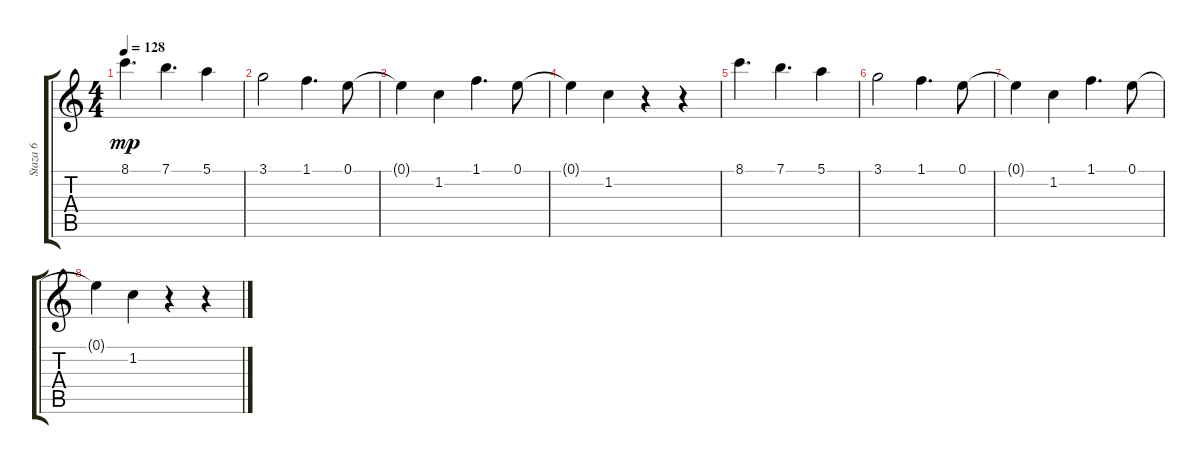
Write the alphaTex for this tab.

\track ("Staza 6" "Staza 6") {instrument overdrivenguitar}
\staff {score tabs}
\tuning (E4 B3 G3 D3 A2 E2) {hide}
\ts (4 4)
\tempo 128
\clef g2
\ks c
8.1.4{d dy mp} 7.1.4{d} 5.1.4 |
3.1.2 1.1.4{d} 0.1.8 |
0.1{t}.4 1.2.4 1.1.4{d} 0.1.8 |
0.1{t}.4 1.2.4 r.4 r.4 |
8.1.4{d} 7.1.4{d} 5.1.4 |
3.1.2 1.1.4{d} 0.1.8 |
0.1{t}.4 1.2.4 1.1.4{d} 0.1.8 |
0.1{t}.4 1.2.4 r.4 r.4
